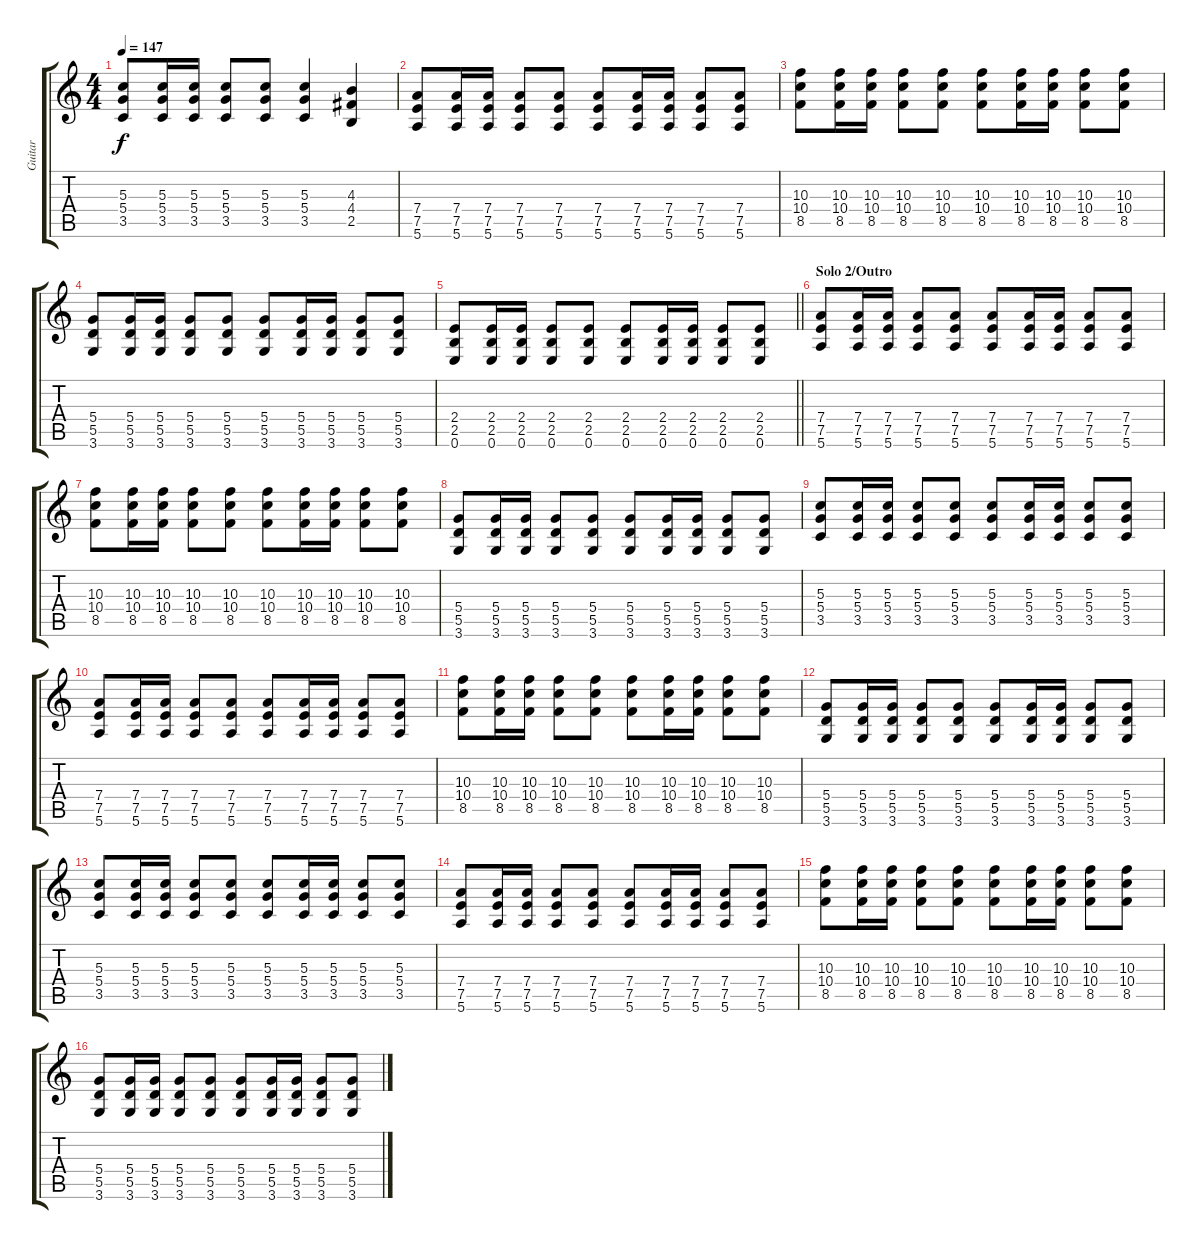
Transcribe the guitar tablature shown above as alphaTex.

\track ("Guitar" "Guitar") {instrument distortionguitar}
\staff {score tabs}
\tuning (E4 B3 G3 D3 A2 E2) {hide}
\ts (4 4)
\tempo 147
\clef g2
\ks aminor
(5.3 5.4 3.5).8{dy f} (5.3 5.4 3.5).16 (5.3 5.4 3.5).16 (5.3 5.4 3.5).8 (5.3 5.4 3.5).8 (5.3 5.4 3.5).4 (4.3 4.4 2.5).4 |
(7.4 7.5 5.6).8 (7.4 7.5 5.6).16 (7.4 7.5 5.6).16 (7.4 7.5 5.6).8 (7.4 7.5 5.6).8 (7.4 7.5 5.6).8 (7.4 7.5 5.6).16 (7.4 7.5 5.6).16 (7.4 7.5 5.6).8 (7.4 7.5 5.6).8 |
(10.3 10.4 8.5).8 (10.3 10.4 8.5).16 (10.3 10.4 8.5).16 (10.3 10.4 8.5).8 (10.3 10.4 8.5).8 (10.3 10.4 8.5).8 (10.3 10.4 8.5).16 (10.3 10.4 8.5).16 (10.3 10.4 8.5).8 (10.3 10.4 8.5).8 |
(5.4 5.5 3.6).8 (5.4 5.5 3.6).16 (5.4 5.5 3.6).16 (5.4 5.5 3.6).8 (5.4 5.5 3.6).8 (5.4 5.5 3.6).8 (5.4 5.5 3.6).16 (5.4 5.5 3.6).16 (5.4 5.5 3.6).8 (5.4 5.5 3.6).8 |
\barLineRight lightlight
(2.4 2.5 0.6).8 (2.4 2.5 0.6).16 (2.4 2.5 0.6).16 (2.4 2.5 0.6).8 (2.4 2.5 0.6).8 (2.4 2.5 0.6).8 (2.4 2.5 0.6).16 (2.4 2.5 0.6).16 (2.4 2.5 0.6).8 (2.4 2.5 0.6).8 |
\section ("" "Solo 2/Outro")
(7.4 7.5 5.6).8 (7.4 7.5 5.6).16 (7.4 7.5 5.6).16 (7.4 7.5 5.6).8 (7.4 7.5 5.6).8 (7.4 7.5 5.6).8 (7.4 7.5 5.6).16 (7.4 7.5 5.6).16 (7.4 7.5 5.6).8 (7.4 7.5 5.6).8 |
(10.3 10.4 8.5).8 (10.3 10.4 8.5).16 (10.3 10.4 8.5).16 (10.3 10.4 8.5).8 (10.3 10.4 8.5).8 (10.3 10.4 8.5).8 (10.3 10.4 8.5).16 (10.3 10.4 8.5).16 (10.3 10.4 8.5).8 (10.3 10.4 8.5).8 |
(5.4 5.5 3.6).8 (5.4 5.5 3.6).16 (5.4 5.5 3.6).16 (5.4 5.5 3.6).8 (5.4 5.5 3.6).8 (5.4 5.5 3.6).8 (5.4 5.5 3.6).16 (5.4 5.5 3.6).16 (5.4 5.5 3.6).8 (5.4 5.5 3.6).8 |
(5.3 5.4 3.5).8 (5.3 5.4 3.5).16 (5.3 5.4 3.5).16 (5.3 5.4 3.5).8 (5.3 5.4 3.5).8 (5.3 5.4 3.5).8 (5.3 5.4 3.5).16 (5.3 5.4 3.5).16 (5.3 5.4 3.5).8 (5.3 5.4 3.5).8 |
(7.4 7.5 5.6).8 (7.4 7.5 5.6).16 (7.4 7.5 5.6).16 (7.4 7.5 5.6).8 (7.4 7.5 5.6).8 (7.4 7.5 5.6).8 (7.4 7.5 5.6).16 (7.4 7.5 5.6).16 (7.4 7.5 5.6).8 (7.4 7.5 5.6).8 |
(10.3 10.4 8.5).8 (10.3 10.4 8.5).16 (10.3 10.4 8.5).16 (10.3 10.4 8.5).8 (10.3 10.4 8.5).8 (10.3 10.4 8.5).8 (10.3 10.4 8.5).16 (10.3 10.4 8.5).16 (10.3 10.4 8.5).8 (10.3 10.4 8.5).8 |
(5.4 5.5 3.6).8 (5.4 5.5 3.6).16 (5.4 5.5 3.6).16 (5.4 5.5 3.6).8 (5.4 5.5 3.6).8 (5.4 5.5 3.6).8 (5.4 5.5 3.6).16 (5.4 5.5 3.6).16 (5.4 5.5 3.6).8 (5.4 5.5 3.6).8 |
(5.3 5.4 3.5).8 (5.3 5.4 3.5).16 (5.3 5.4 3.5).16 (5.3 5.4 3.5).8 (5.3 5.4 3.5).8 (5.3 5.4 3.5).8 (5.3 5.4 3.5).16 (5.3 5.4 3.5).16 (5.3 5.4 3.5).8 (5.3 5.4 3.5).8 |
(7.4 7.5 5.6).8 (7.4 7.5 5.6).16 (7.4 7.5 5.6).16 (7.4 7.5 5.6).8 (7.4 7.5 5.6).8 (7.4 7.5 5.6).8 (7.4 7.5 5.6).16 (7.4 7.5 5.6).16 (7.4 7.5 5.6).8 (7.4 7.5 5.6).8 |
(10.3 10.4 8.5).8 (10.3 10.4 8.5).16 (10.3 10.4 8.5).16 (10.3 10.4 8.5).8 (10.3 10.4 8.5).8 (10.3 10.4 8.5).8 (10.3 10.4 8.5).16 (10.3 10.4 8.5).16 (10.3 10.4 8.5).8 (10.3 10.4 8.5).8 |
(5.4 5.5 3.6).8 (5.4 5.5 3.6).16 (5.4 5.5 3.6).16 (5.4 5.5 3.6).8 (5.4 5.5 3.6).8 (5.4 5.5 3.6).8 (5.4 5.5 3.6).16 (5.4 5.5 3.6).16 (5.4 5.5 3.6).8 (5.4 5.5 3.6).8
